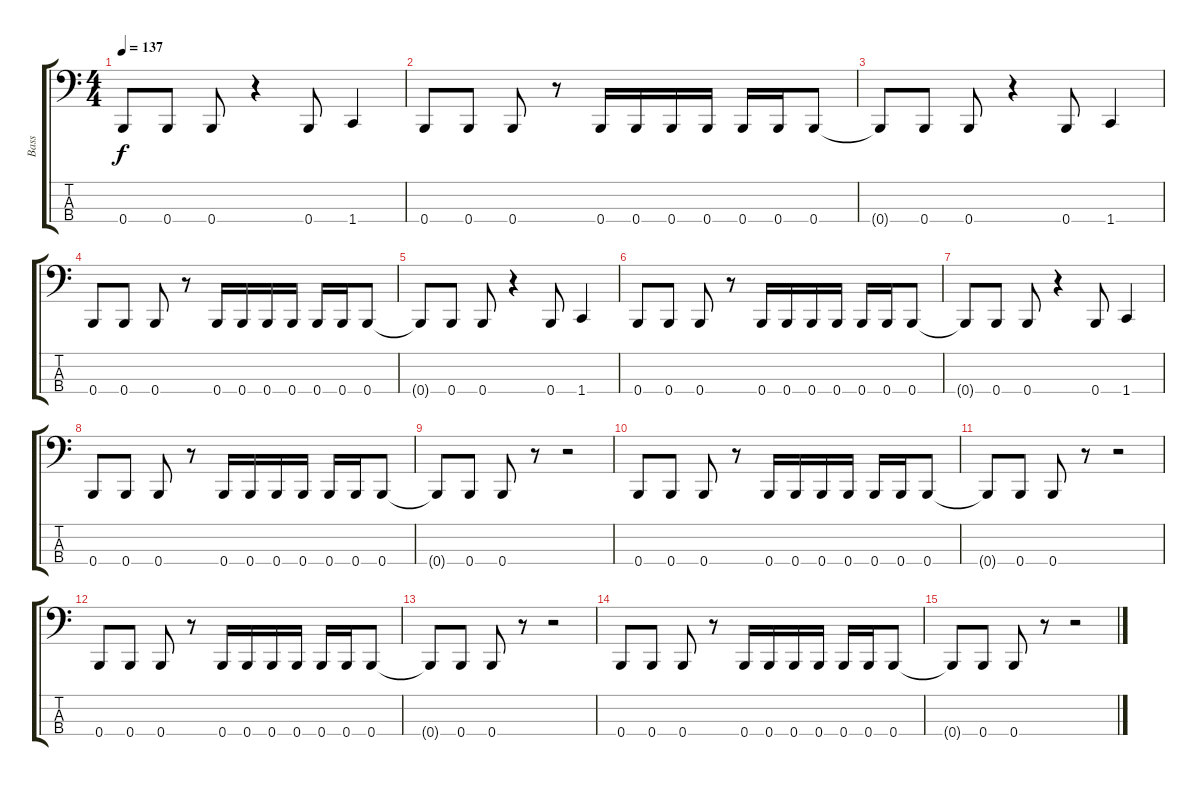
\track ("Bass" "Bass") {instrument electricbasspick}
\staff {score tabs}
\tuning (E2 B1 Gb1 B0) {hide}
\ts (4 4)
\tempo 137
\clef f4
\ks c
0.4{t}.8{dy f} 0.4.8 0.4.8 r.4 0.4.8 1.4.4 |
0.4.8 0.4.8 0.4.8 r.8 0.4.16 0.4.16 0.4.16 0.4.16 0.4.16 0.4.16 0.4.8 |
0.4{t}.8 0.4.8 0.4.8 r.4 0.4.8 1.4.4 |
0.4.8 0.4.8 0.4.8 r.8 0.4.16 0.4.16 0.4.16 0.4.16 0.4.16 0.4.16 0.4.8 |
0.4{t}.8 0.4.8 0.4.8 r.4 0.4.8 1.4.4 |
0.4.8 0.4.8 0.4.8 r.8 0.4.16 0.4.16 0.4.16 0.4.16 0.4.16 0.4.16 0.4.8 |
0.4{t}.8 0.4.8 0.4.8 r.4 0.4.8 1.4.4 |
0.4.8 0.4.8 0.4.8 r.8 0.4.16 0.4.16 0.4.16 0.4.16 0.4.16 0.4.16 0.4.8 |
0.4{t}.8 0.4.8 0.4.8 r.8 r.2 |
0.4.8 0.4.8 0.4.8 r.8 0.4.16 0.4.16 0.4.16 0.4.16 0.4.16 0.4.16 0.4.8 |
0.4{t}.8 0.4.8 0.4.8 r.8 r.2 |
0.4.8 0.4.8 0.4.8 r.8 0.4.16 0.4.16 0.4.16 0.4.16 0.4.16 0.4.16 0.4.8 |
0.4{t}.8 0.4.8 0.4.8 r.8 r.2 |
0.4.8 0.4.8 0.4.8 r.8 0.4.16 0.4.16 0.4.16 0.4.16 0.4.16 0.4.16 0.4.8 |
0.4{t}.8 0.4.8 0.4.8 r.8 r.2
